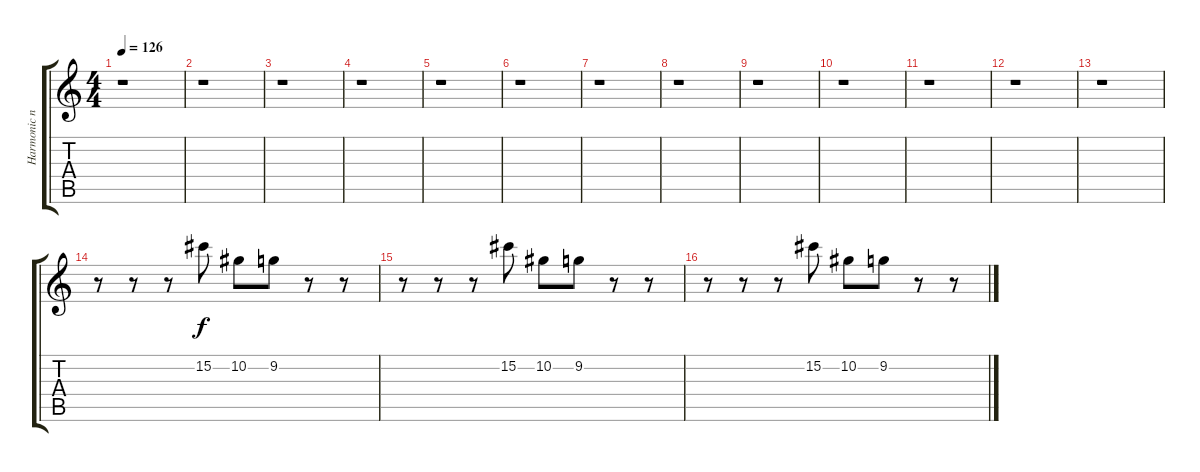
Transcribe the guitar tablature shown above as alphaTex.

\track ("Harmonic noises" "Harmonic n") {instrument guitarharmonics}
\staff {score tabs}
\tuning (Eb4 Bb3 Gb3 Db3 Ab2 Eb2) {hide}
\ts (4 4)
\tempo 126
\clef g2
\ks c
r.1{dy f} |
r.1 |
r.1 |
r.1 |
r.1 |
r.1 |
r.1 |
r.1 |
r.1 |
r.1 |
r.1 |
r.1 |
r.1 |
r.8 r.8 r.8 15.2.8 10.2.8 9.2.8 r.8 r.8 |
r.8 r.8 r.8 15.2.8 10.2.8 9.2.8 r.8 r.8 |
r.8 r.8 r.8 15.2.8 10.2.8 9.2.8 r.8 r.8
